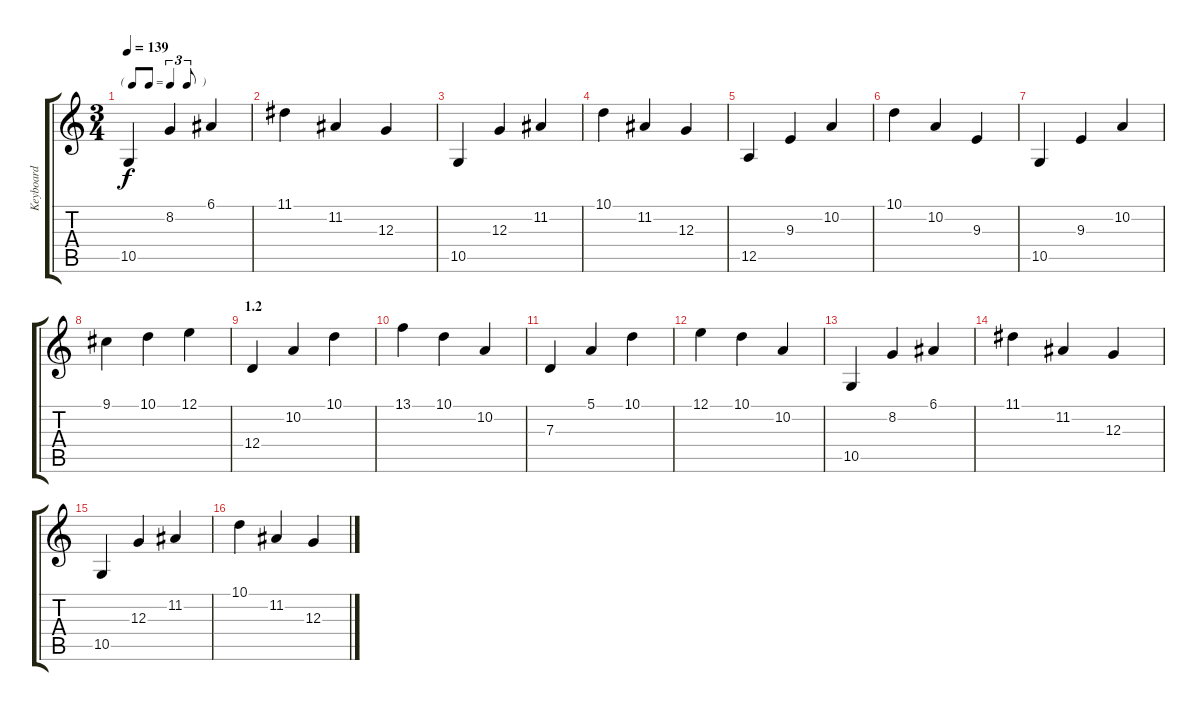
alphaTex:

\track ("Keyboard" "Keyboard") {instrument flute}
\staff {score tabs}
\tuning (E4 B3 G3 D3 A2 E2) {hide}
\ts (3 4)
\tf triplet8th
\tempo 139
\clef g2
\ks c
10.5.4{dy f} 8.2.4 6.1.4 |
11.1.4 11.2.4 12.3.4 |
10.5.4 12.3.4 11.2.4 |
10.1.4 11.2.4 12.3.4 |
12.5.4 9.3.4 10.2.4 |
10.1.4 10.2.4 9.3.4 |
10.5.4 9.3.4 10.2.4 |
9.1.4 10.1.4 12.1.4 |
\section ("" "1.2")
12.4.4 10.2.4 10.1.4 |
13.1.4 10.1.4 10.2.4 |
7.3.4 5.1.4 10.1.4 |
12.1.4 10.1.4 10.2.4 |
10.5.4 8.2.4 6.1.4 |
11.1.4 11.2.4 12.3.4 |
10.5.4 12.3.4 11.2.4 |
10.1.4 11.2.4 12.3.4
